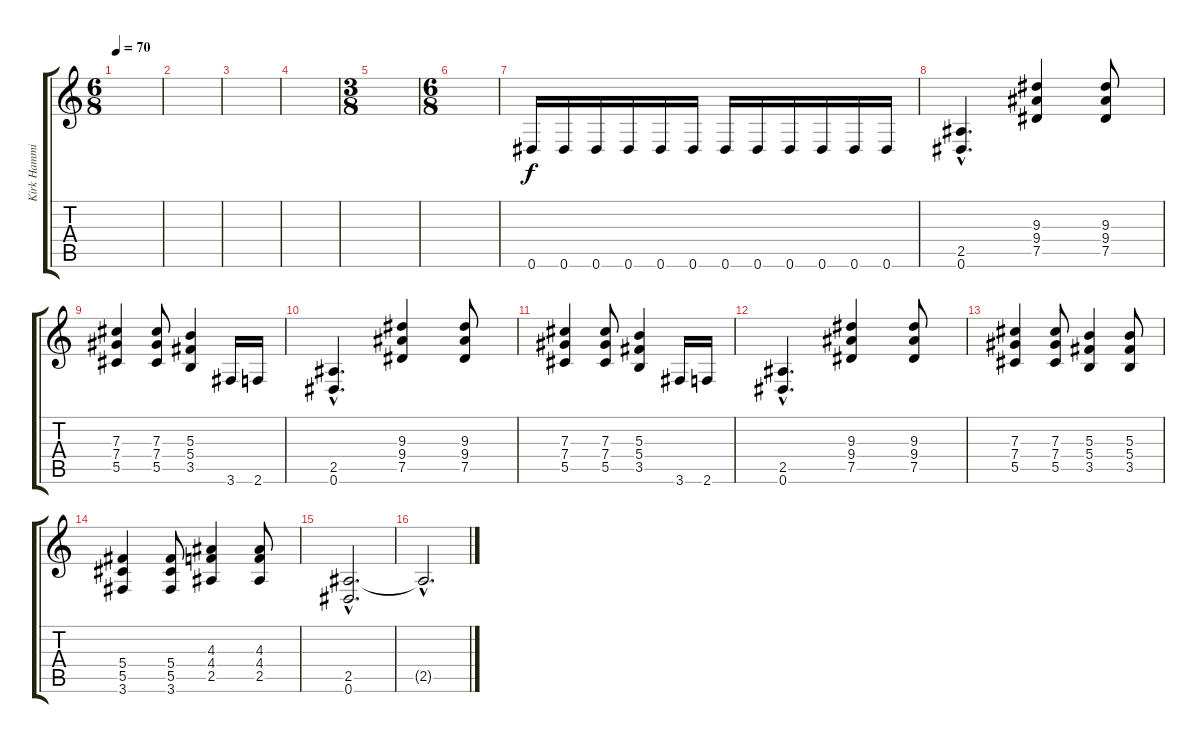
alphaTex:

\track ("Kirk Hammit - Distortion" "Kirk Hammi") {instrument distortionguitar}
\staff {score tabs}
\tuning (Eb4 Bb3 Gb3 Db3 Ab2 Eb2) {hide}
\ts (6 8)
\tempo 70
\clef g2
\ks c
|
|
|
|
\ts (3 8)
|
\ts (6 8)
|
0.6.16 0.6.16 0.6.16 0.6.16 0.6.16 0.6.16 0.6.16 0.6.16 0.6.16 0.6.16 0.6.16 0.6.16 |
(2.5{hac} 0.6{hac}).4{d} (9.3 9.4 7.5).4 (9.3 9.4 7.5).8 |
(7.3 7.4 5.5).4 (7.3 7.4 5.5).8 (5.3 5.4 3.5).4 3.6.16 2.6.16 |
(2.5{hac} 0.6{hac}).4{d} (9.3 9.4 7.5).4 (9.3 9.4 7.5).8 |
(7.3 7.4 5.5).4 (7.3 7.4 5.5).8 (5.3 5.4 3.5).4 3.6.16 2.6.16 |
(2.5{hac} 0.6{hac}).4{d} (9.3 9.4 7.5).4 (9.3 9.4 7.5).8 |
(7.3 7.4 5.5).4 (7.3 7.4 5.5).8 (5.3 5.4 3.5).4 (5.3 5.4 3.5).8 |
(5.4 5.5 3.6).4 (5.4 5.5 3.6).8 (4.3 4.4 2.5).4 (4.3 4.4 2.5).8 |
(2.5{hac} 0.6{hac}).2{d} |
2.5{hac t}.2{d}
